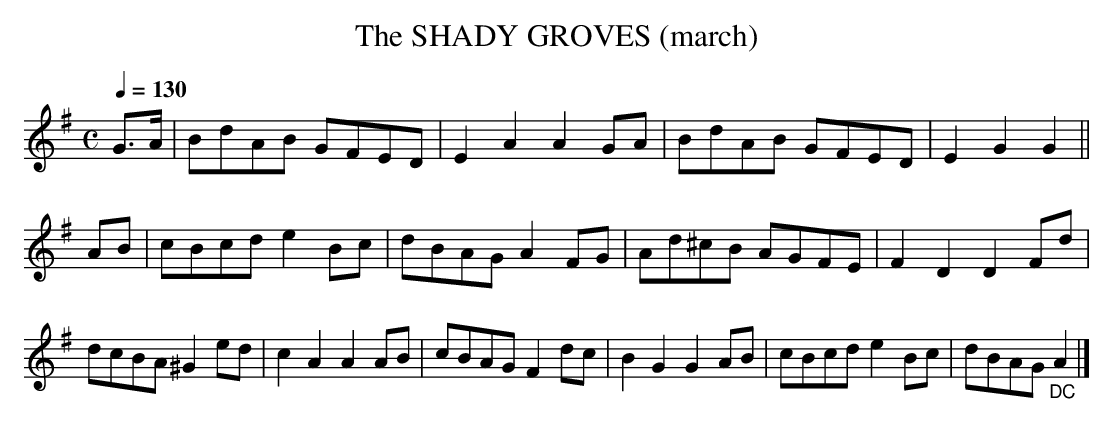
X:1
T:SHADY GROVES (march), The
Q:1/4=130
M:C
L:1/8
K:G
G>A|BdAB GFED|E2A2A2GA|BdAB GFED|E2G2G2||
AB|cBcd e2Bc|dBAG A2FG|Ad^cB AGFE|F2D2D2Fd|
dcBA ^G2ed|c2A2A2AB|cBAG F2dc|B2G2G2AB|\
cBcd e2Bc|dBAG"_DC"A2|]
